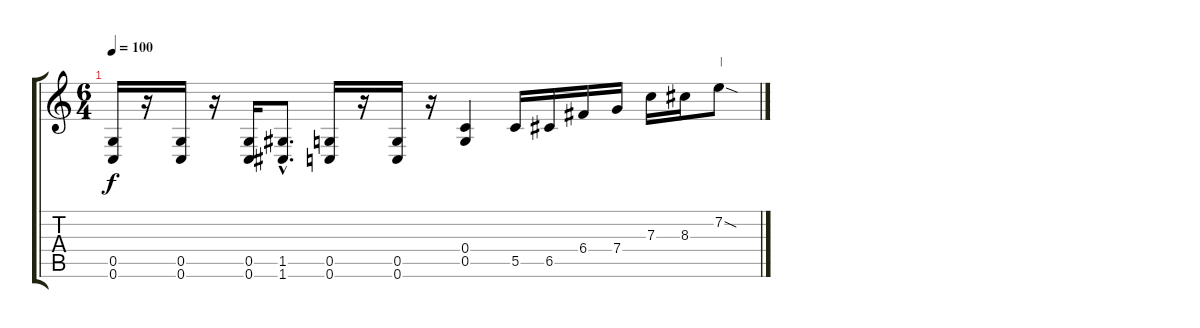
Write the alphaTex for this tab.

\track "" {instrument distortionguitar}
\staff {score tabs}
\tuning (D4 A3 F3 C3 G2 C2) {hide}
\ts (6 4)
\tempo 100
\clef g2
\ks c
(0.5 0.6).16{dy f} r.16 (0.5 0.6).16 r.16 (0.5 0.6).16 (1.5{hac} 1.6{hac}).8{d} (0.5 0.6).16 r.16 (0.5 0.6).16 r.16 (0.4 0.5).4 5.5.16 6.5.16 6.4.16 7.4.16 7.3.16 8.3.16 7.2{sod}.8{txt "|"}
